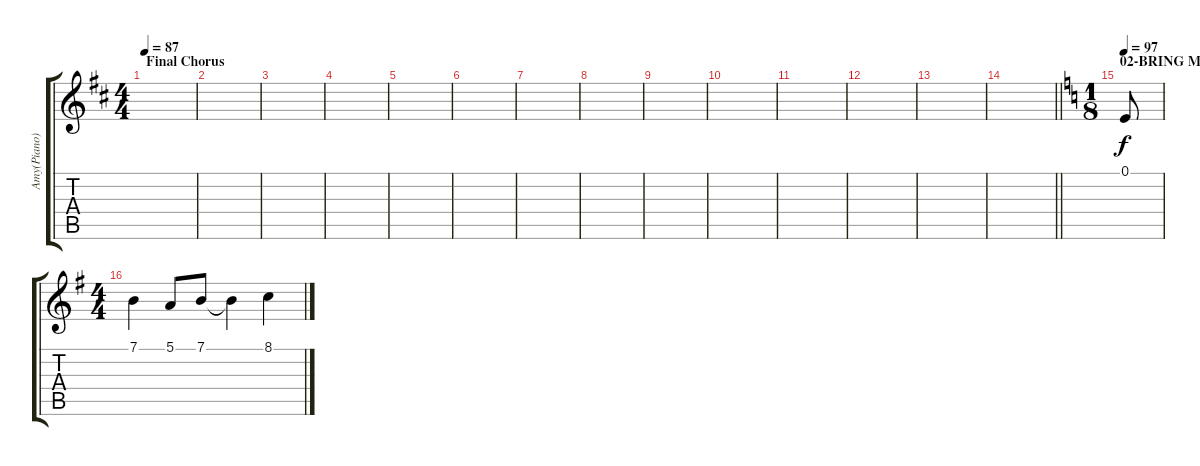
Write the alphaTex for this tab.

\track ("Amy(Piano)" "Amy(Piano)") {instrument brightacousticpiano}
\staff {score tabs}
\tuning (E4 B3 G3 D3 A2 E2) {hide}
\ts (4 4)
\section ("" "Final Chorus")
\tempo 87
\clef g2
\ks d
|
|
|
|
|
|
|
|
|
|
|
|
|
\barLineRight lightlight
|
\ts (1 8)
\section ("" "02-BRING ME TO LIFE Intro")
\tempo 97
\ks c
0.1.8{instrument brightacousticpiano} |
\ts (4 4)
\ks g
7.1.4 5.1.8 7.1.8 7.1{t}.4 8.1.4
